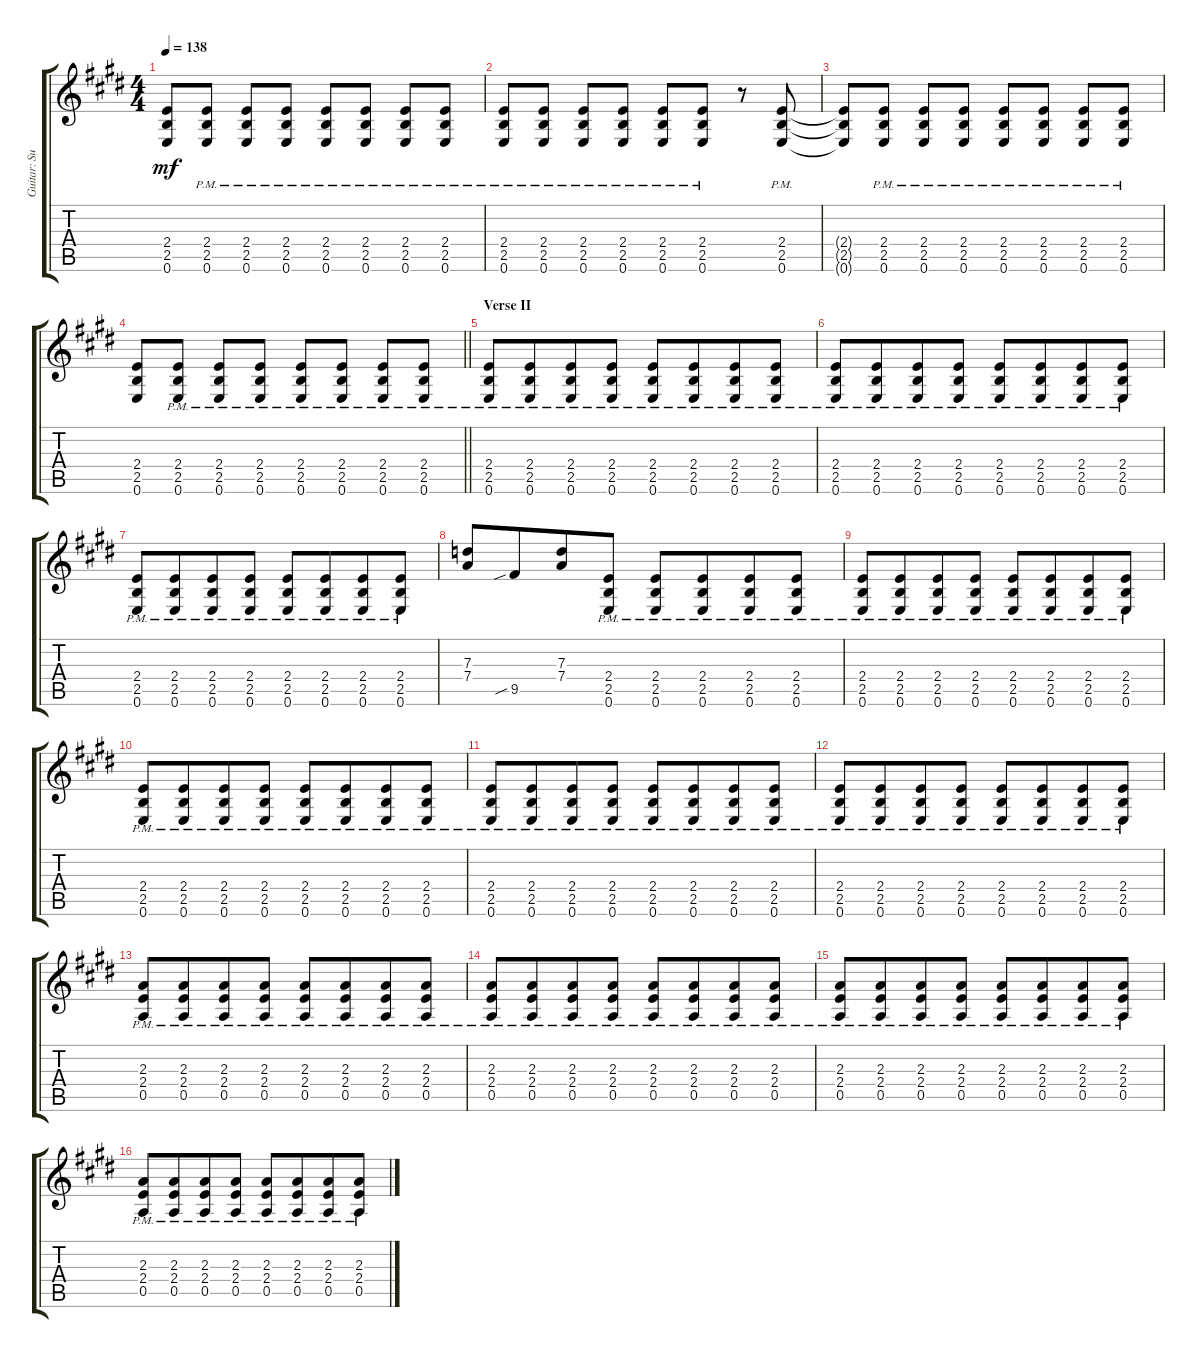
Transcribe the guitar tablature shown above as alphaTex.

\track ("Guitar: Sue" "Guitar: Su") {instrument distortionguitar}
\staff {score tabs}
\tuning (E4 B3 G3 D3 A2 E2) {hide}
\ts (4 4)
\tempo 138
\clef g2
\ks e
(2.4{t} 2.5{t} 0.6{t}).8{dy mf} (2.4{pm} 2.5{pm} 0.6{pm}).8 (2.4{pm} 2.5{pm} 0.6{pm}).8 (2.4{pm} 2.5{pm} 0.6{pm}).8 (2.4{pm} 2.5{pm} 0.6{pm}).8 (2.4{pm} 2.5{pm} 0.6{pm}).8 (2.4{pm} 2.5{pm} 0.6{pm}).8 (2.4{pm} 2.5{pm} 0.6{pm}).8 |
(2.4{pm} 2.5{pm} 0.6{pm}).8 (2.4{pm} 2.5{pm} 0.6{pm}).8 (2.4{pm} 2.5{pm} 0.6{pm}).8 (2.4{pm} 2.5{pm} 0.6{pm}).8 (2.4{pm} 2.5{pm} 0.6{pm}).8 (2.4{pm} 2.5{pm} 0.6{pm}).8 r.8 (2.4{pm} 2.5{pm} 0.6{pm}).8 |
(2.4{t} 2.5{t} 0.6{t}).8 (2.4{pm} 2.5{pm} 0.6{pm}).8 (2.4{pm} 2.5{pm} 0.6{pm}).8 (2.4{pm} 2.5{pm} 0.6{pm}).8 (2.4{pm} 2.5{pm} 0.6{pm}).8 (2.4{pm} 2.5{pm} 0.6{pm}).8 (2.4{pm} 2.5{pm} 0.6{pm}).8 (2.4{pm} 2.5{pm} 0.6{pm}).8 |
\barLineRight lightlight
(2.4 2.5 0.6).8 (2.4{pm} 2.5{pm} 0.6{pm}).8 (2.4{pm} 2.5{pm} 0.6{pm}).8 (2.4{pm} 2.5{pm} 0.6{pm}).8 (2.4{pm} 2.5{pm} 0.6{pm}).8 (2.4{pm} 2.5{pm} 0.6{pm}).8 (2.4{pm} 2.5{pm} 0.6{pm}).8 (2.4{pm} 2.5{pm} 0.6{pm}).8 |
\section ("" "Verse II")
(2.4{pm} 2.5{pm} 0.6{pm}).8 (2.4{pm} 2.5{pm} 0.6{pm}).8{beam merge} (2.4{pm} 2.5{pm} 0.6{pm}).8 (2.4{pm} 2.5{pm} 0.6{pm}).8 (2.4{pm} 2.5{pm} 0.6{pm}).8 (2.4{pm} 2.5{pm} 0.6{pm}).8{beam merge} (2.4{pm} 2.5{pm} 0.6{pm}).8 (2.4{pm} 2.5{pm} 0.6{pm}).8 |
(2.4{pm} 2.5{pm} 0.6{pm}).8 (2.4{pm} 2.5{pm} 0.6{pm}).8{beam merge} (2.4{pm} 2.5{pm} 0.6{pm}).8 (2.4{pm} 2.5{pm} 0.6{pm}).8 (2.4{pm} 2.5{pm} 0.6{pm}).8 (2.4{pm} 2.5{pm} 0.6{pm}).8{beam merge} (2.4{pm} 2.5{pm} 0.6{pm}).8 (2.4{pm} 2.5{pm} 0.6{pm}).8 |
(2.4{pm} 2.5{pm} 0.6{pm}).8 (2.4{pm} 2.5{pm} 0.6{pm}).8{beam merge} (2.4{pm} 2.5{pm} 0.6{pm}).8 (2.4{pm} 2.5{pm} 0.6{pm}).8 (2.4{pm} 2.5{pm} 0.6{pm}).8 (2.4{pm} 2.5{pm} 0.6{pm}).8{beam merge} (2.4{pm} 2.5{pm} 0.6{pm}).8 (2.4{pm} 2.5{pm} 0.6{pm}).8 |
(7.3 7.4).8 9.5{sib}.8{beam merge} (7.3 7.4).8{beam merge} (2.4{pm} 2.5{pm} 0.6{pm}).8 (2.4{pm} 2.5{pm} 0.6{pm}).8 (2.4{pm} 2.5{pm} 0.6{pm}).8{beam merge} (2.4{pm} 2.5{pm} 0.6{pm}).8{beam merge} (2.4{pm} 2.5{pm} 0.6{pm}).8 |
(2.4{pm} 2.5{pm} 0.6{pm}).8 (2.4{pm} 2.5{pm} 0.6{pm}).8{beam merge} (2.4{pm} 2.5{pm} 0.6{pm}).8 (2.4{pm} 2.5{pm} 0.6{pm}).8 (2.4{pm} 2.5{pm} 0.6{pm}).8 (2.4{pm} 2.5{pm} 0.6{pm}).8{beam merge} (2.4{pm} 2.5{pm} 0.6{pm}).8 (2.4{pm} 2.5{pm} 0.6{pm}).8 |
(2.4{pm} 2.5{pm} 0.6{pm}).8 (2.4{pm} 2.5{pm} 0.6{pm}).8{beam merge} (2.4{pm} 2.5{pm} 0.6{pm}).8 (2.4{pm} 2.5{pm} 0.6{pm}).8 (2.4{pm} 2.5{pm} 0.6{pm}).8 (2.4{pm} 2.5{pm} 0.6{pm}).8{beam merge} (2.4{pm} 2.5{pm} 0.6{pm}).8 (2.4{pm} 2.5{pm} 0.6{pm}).8 |
(2.4{pm} 2.5{pm} 0.6{pm}).8 (2.4{pm} 2.5{pm} 0.6{pm}).8{beam merge} (2.4{pm} 2.5{pm} 0.6{pm}).8 (2.4{pm} 2.5{pm} 0.6{pm}).8 (2.4{pm} 2.5{pm} 0.6{pm}).8 (2.4{pm} 2.5{pm} 0.6{pm}).8{beam merge} (2.4{pm} 2.5{pm} 0.6{pm}).8 (2.4{pm} 2.5{pm} 0.6{pm}).8 |
(2.4{pm} 2.5{pm} 0.6{pm}).8 (2.4{pm} 2.5{pm} 0.6{pm}).8{beam merge} (2.4{pm} 2.5{pm} 0.6{pm}).8 (2.4{pm} 2.5{pm} 0.6{pm}).8 (2.4{pm} 2.5{pm} 0.6{pm}).8 (2.4{pm} 2.5{pm} 0.6{pm}).8{beam merge} (2.4{pm} 2.5{pm} 0.6{pm}).8 (2.4{pm} 2.5{pm} 0.6{pm}).8 |
(2.3{pm} 2.4{pm} 0.5{pm}).8 (2.3{pm} 2.4{pm} 0.5{pm}).8{beam merge} (2.3{pm} 2.4{pm} 0.5{pm}).8 (2.3{pm} 2.4{pm} 0.5{pm}).8 (2.3{pm} 2.4{pm} 0.5{pm}).8 (2.3{pm} 2.4{pm} 0.5{pm}).8{beam merge} (2.3{pm} 2.4{pm} 0.5{pm}).8 (2.3{pm} 2.4{pm} 0.5{pm}).8 |
(2.3{pm} 2.4{pm} 0.5{pm}).8 (2.3{pm} 2.4{pm} 0.5{pm}).8{beam merge} (2.3{pm} 2.4{pm} 0.5{pm}).8 (2.3{pm} 2.4{pm} 0.5{pm}).8 (2.3{pm} 2.4{pm} 0.5{pm}).8 (2.3{pm} 2.4{pm} 0.5{pm}).8{beam merge} (2.3{pm} 2.4{pm} 0.5{pm}).8 (2.3{pm} 2.4{pm} 0.5{pm}).8 |
(2.3{pm} 2.4{pm} 0.5{pm}).8 (2.3{pm} 2.4{pm} 0.5{pm}).8{beam merge} (2.3{pm} 2.4{pm} 0.5{pm}).8 (2.3{pm} 2.4{pm} 0.5{pm}).8 (2.3{pm} 2.4{pm} 0.5{pm}).8 (2.3{pm} 2.4{pm} 0.5{pm}).8{beam merge} (2.3{pm} 2.4{pm} 0.5{pm}).8 (2.3{pm} 2.4{pm} 0.5{pm}).8 |
(2.3{pm} 2.4{pm} 0.5{pm}).8 (2.3{pm} 2.4{pm} 0.5{pm}).8{beam merge} (2.3{pm} 2.4{pm} 0.5{pm}).8 (2.3{pm} 2.4{pm} 0.5{pm}).8 (2.3{pm} 2.4{pm} 0.5{pm}).8 (2.3{pm} 2.4{pm} 0.5{pm}).8{beam merge} (2.3{pm} 2.4{pm} 0.5{pm}).8 (2.3{pm} 2.4{pm} 0.5{pm}).8
